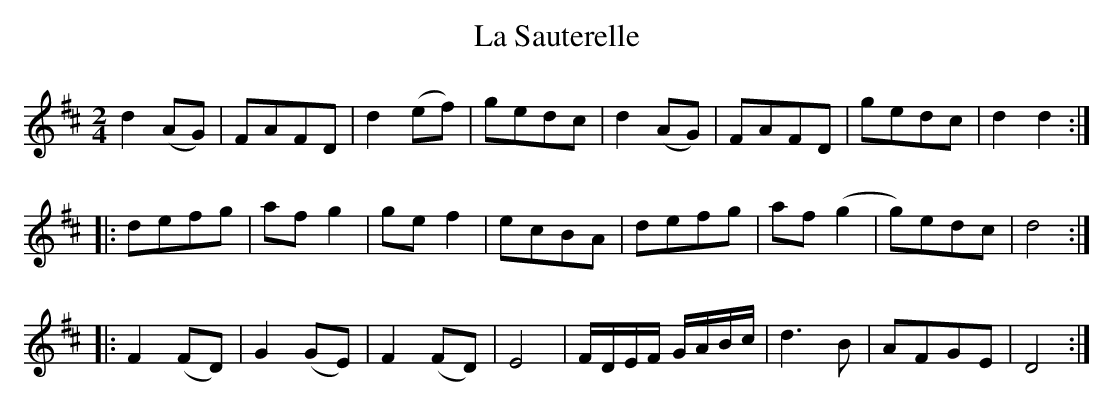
X:1
T:La Sauterelle
K:Dmaj
M:2/4
L:1/8
d2 (AG)|FAFD|d2 (ef)|gedc|d2 (AG)|FAFD|gedc|d2 d2:|
|:defg|af g2|ge f2|ecBA|defg|af (g2|g)edc|d4:|
|:F2 (FD)|G2 (GE)|F2 (FD)|E4|F/2D/2E/2F/2 G/2A/2B/2c/2|d3 B|AFGE|D4:|]
